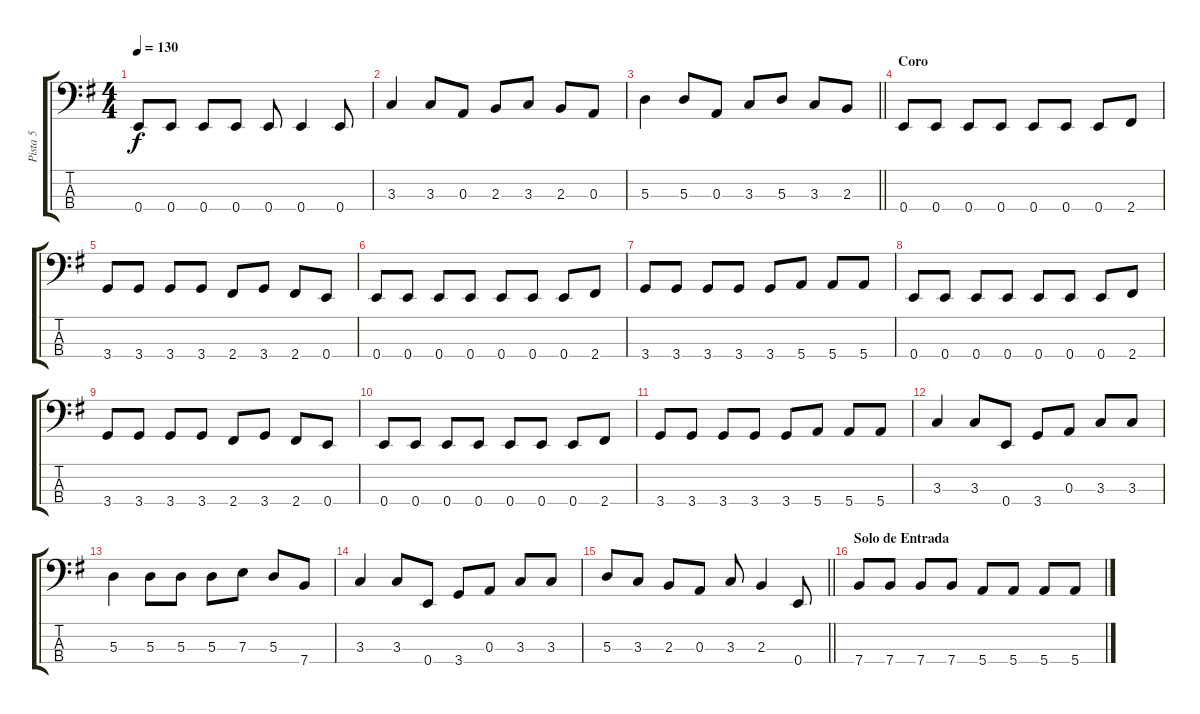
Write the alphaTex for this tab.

\track ("Pista 5" "Pista 5") {instrument electricbasspick}
\staff {score tabs}
\tuning (G2 D2 A1 E1) {hide}
\ts (4 4)
\tempo 130
\clef f4
\ks g
0.4.8{dy f} 0.4.8 0.4.8 0.4.8 0.4.8 0.4.4 0.4.8 |
3.3.4 3.3.8 0.3.8 2.3.8 3.3.8 2.3.8 0.3.8 |
\barLineRight lightlight
5.3.4 5.3.8 0.3.8 3.3.8 5.3.8 3.3.8 2.3.8 |
\section ("" "Coro")
0.4.8 0.4.8 0.4.8 0.4.8 0.4.8 0.4.8 0.4.8 2.4.8 |
3.4.8 3.4.8 3.4.8 3.4.8 2.4.8 3.4.8 2.4.8 0.4.8 |
0.4.8 0.4.8 0.4.8 0.4.8 0.4.8 0.4.8 0.4.8 2.4.8 |
3.4.8 3.4.8 3.4.8 3.4.8 3.4.8 5.4.8 5.4.8 5.4.8 |
0.4.8 0.4.8 0.4.8 0.4.8 0.4.8 0.4.8 0.4.8 2.4.8 |
3.4.8 3.4.8 3.4.8 3.4.8 2.4.8 3.4.8 2.4.8 0.4.8 |
0.4.8 0.4.8 0.4.8 0.4.8 0.4.8 0.4.8 0.4.8 2.4.8 |
3.4.8 3.4.8 3.4.8 3.4.8 3.4.8 5.4.8 5.4.8 5.4.8 |
3.3.4 3.3.8 0.4.8 3.4.8 0.3.8 3.3.8 3.3.8 |
5.3.4 5.3.8 5.3.8 5.3.8 7.3.8 5.3.8 7.4.8 |
3.3.4 3.3.8 0.4.8 3.4.8 0.3.8 3.3.8 3.3.8 |
\barLineRight lightlight
5.3.8 3.3.8 2.3.8 0.3.8 3.3.8 2.3.4 0.4.8 |
\section ("" "Solo de Entrada")
7.4.8 7.4.8 7.4.8 7.4.8 5.4.8 5.4.8 5.4.8 5.4.8
